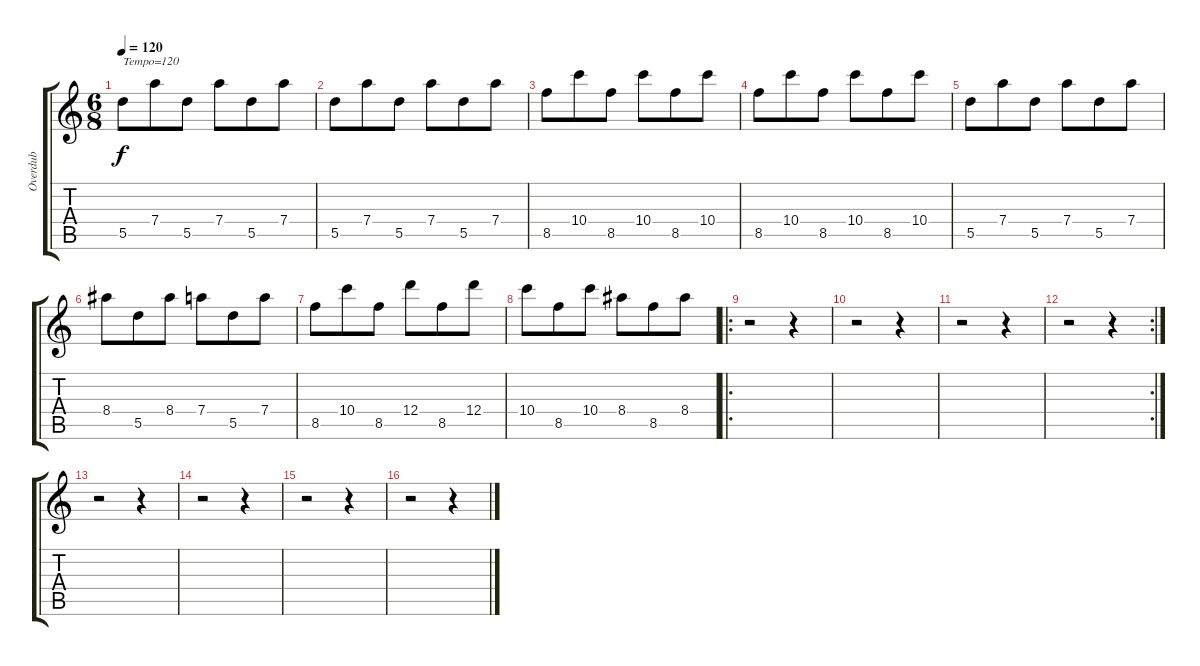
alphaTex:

\track ("Overdub" "Overdub") {instrument electricguitarclean}
\staff {score tabs}
\tuning (E4 B3 G4 D4 A3 E3) {hide}
\ts (6 8)
\tempo 120
\clef g2
\ks c
5.5.8{txt "Tempo=120" dy f instrument electricguitarclean} 7.4.8 5.5.8 7.4.8 5.5.8 7.4.8 |
5.5.8 7.4.8 5.5.8 7.4.8 5.5.8 7.4.8 |
8.5.8 10.4.8 8.5.8 10.4.8 8.5.8 10.4.8 |
8.5.8 10.4.8 8.5.8 10.4.8 8.5.8 10.4.8 |
5.5.8 7.4.8 5.5.8 7.4.8 5.5.8 7.4.8 |
8.4.8 5.5.8 8.4.8 7.4.8 5.5.8 7.4.8 |
8.5.8 10.4.8 8.5.8 12.4.8 8.5.8 12.4.8 |
10.4.8 8.5.8 10.4.8 8.4.8 8.5.8 8.4.8 |
\ro
r.2 r.4 |
r.2 r.4 |
r.2 r.4 |
\rc 2
r.2 r.4 |
r.2 r.4 |
r.2 r.4 |
r.2 r.4 |
r.2 r.4
